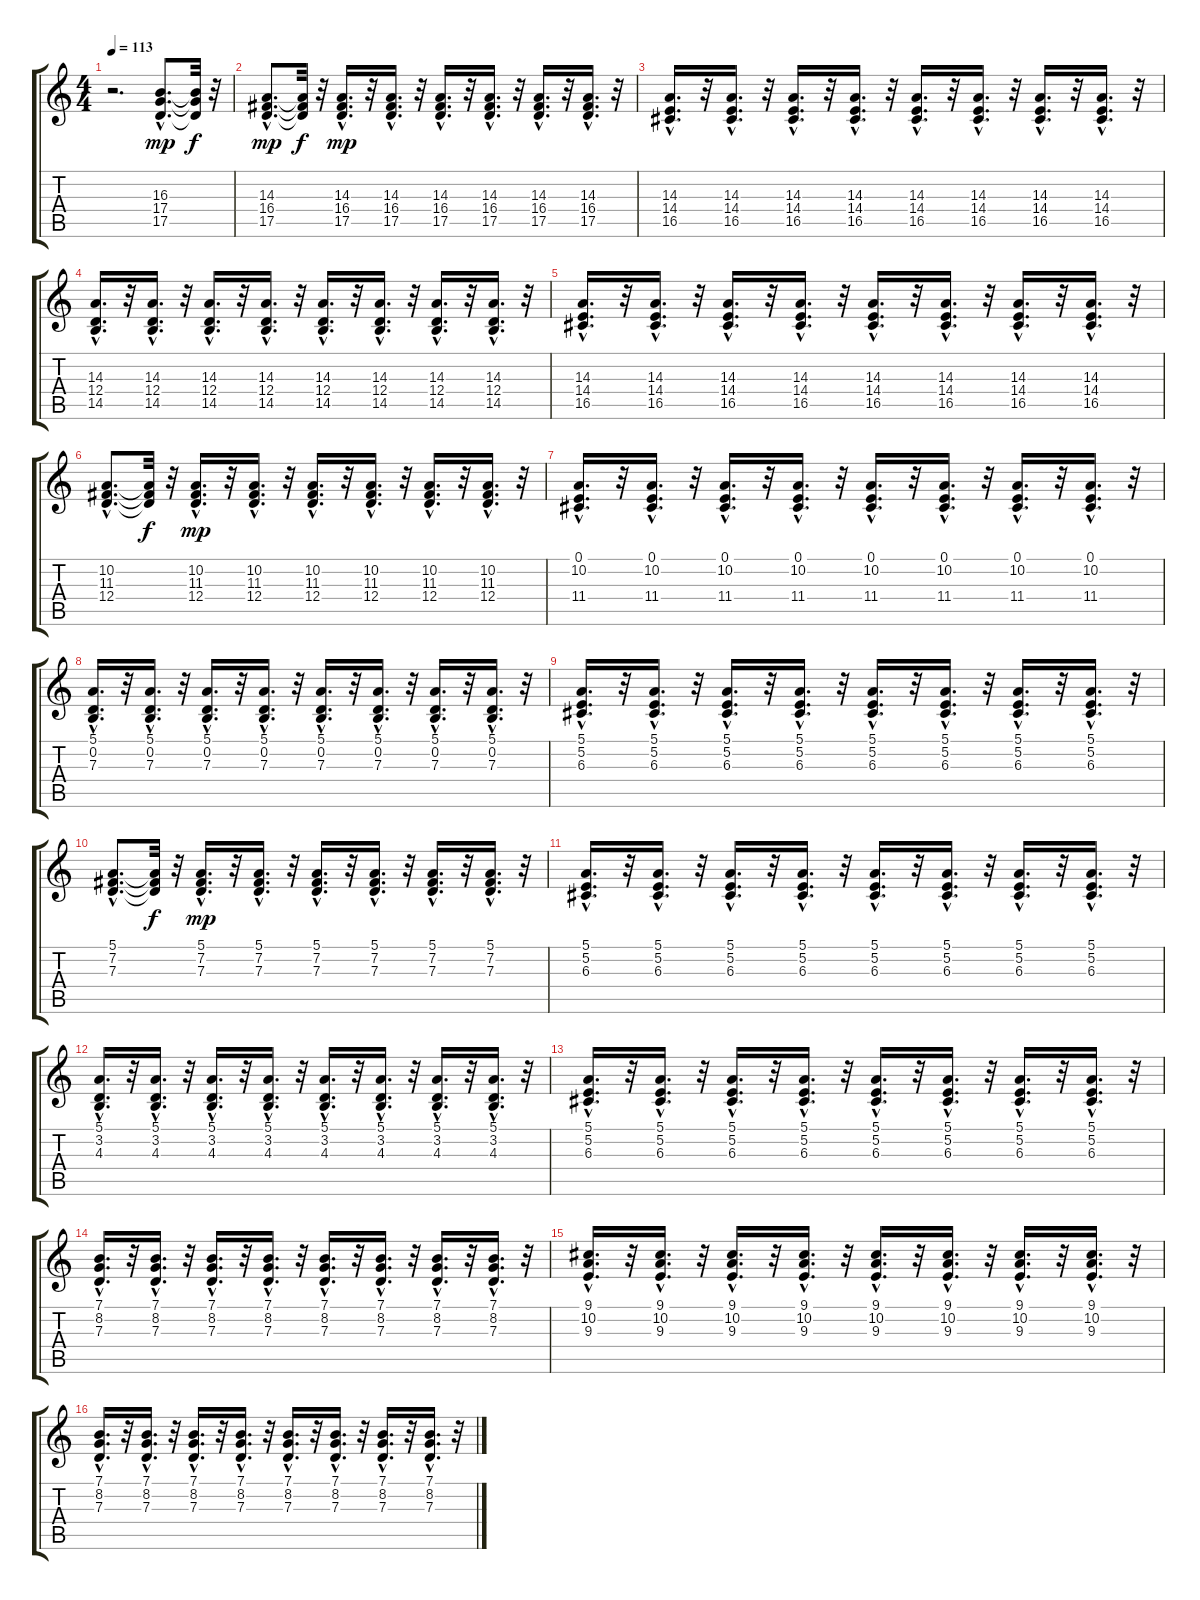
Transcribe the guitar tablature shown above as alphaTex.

\track "" {instrument brightacousticpiano}
\staff {score tabs}
\tuning (E4 B3 G3 D3 A2 E2) {hide}
\ts (4 4)
\tempo 113
\clef g2
\ks c
r.2{d dy f} (16.3{hac} 17.4{hac} 17.5{hac}).8{d dy mp} (16.3{t} 17.4{t} 17.5{t}).32{dy f} r.32 |
(14.3{hac} 16.4{hac} 17.5{hac}).8{d dy mp} (14.3{t} 16.4{t} 17.5{t}).32{dy f} r.32 (14.3{hac} 16.4{hac} 17.5{hac}).16{d dy mp} r.32 (14.3{hac} 16.4{hac} 17.5{hac}).16{d} r.32 (14.3{hac} 16.4{hac} 17.5{hac}).16{d} r.32 (14.3{hac} 16.4{hac} 17.5{hac}).16{d} r.32 (14.3{hac} 16.4{hac} 17.5{hac}).16{d} r.32 (14.3{hac} 16.4{hac} 17.5{hac}).16{d} r.32 |
(14.3{hac} 14.4{hac} 16.5{hac}).16{d} r.32 (14.3{hac} 14.4{hac} 16.5{hac}).16{d} r.32 (14.3{hac} 14.4{hac} 16.5{hac}).16{d} r.32 (14.3{hac} 14.4{hac} 16.5{hac}).16{d} r.32 (14.3{hac} 14.4{hac} 16.5{hac}).16{d} r.32 (14.3{hac} 14.4{hac} 16.5{hac}).16{d} r.32 (14.3{hac} 14.4{hac} 16.5{hac}).16{d} r.32 (14.3{hac} 14.4{hac} 16.5{hac}).16{d} r.32 |
(14.3{hac} 12.4{hac} 14.5{hac}).16{d} r.32 (14.3{hac} 12.4{hac} 14.5{hac}).16{d} r.32 (14.3{hac} 12.4{hac} 14.5{hac}).16{d} r.32 (14.3{hac} 12.4{hac} 14.5{hac}).16{d} r.32 (14.3{hac} 12.4{hac} 14.5{hac}).16{d} r.32 (14.3{hac} 12.4{hac} 14.5{hac}).16{d} r.32 (14.3{hac} 12.4{hac} 14.5{hac}).16{d} r.32 (14.3{hac} 12.4{hac} 14.5{hac}).16{d} r.32 |
(14.3{hac} 14.4{hac} 16.5{hac}).16{d} r.32 (14.3{hac} 14.4{hac} 16.5{hac}).16{d} r.32 (14.3{hac} 14.4{hac} 16.5{hac}).16{d} r.32 (14.3{hac} 14.4{hac} 16.5{hac}).16{d} r.32 (14.3{hac} 14.4{hac} 16.5{hac}).16{d} r.32 (14.3{hac} 14.4{hac} 16.5{hac}).16{d} r.32 (14.3{hac} 14.4{hac} 16.5{hac}).16{d} r.32 (14.3{hac} 14.4{hac} 16.5{hac}).16{d} r.32 |
(10.2{hac} 11.3{hac} 12.4{hac}).8{d} (10.2{t} 11.3{t} 12.4{t}).32{dy f} r.32 (10.2{hac} 11.3{hac} 12.4{hac}).16{d dy mp} r.32 (10.2{hac} 11.3{hac} 12.4{hac}).16{d} r.32 (10.2{hac} 11.3{hac} 12.4{hac}).16{d} r.32 (10.2{hac} 11.3{hac} 12.4{hac}).16{d} r.32 (10.2{hac} 11.3{hac} 12.4{hac}).16{d} r.32 (10.2{hac} 11.3{hac} 12.4{hac}).16{d} r.32 |
(0.1{hac} 10.2{hac} 11.4{hac}).16{d} r.32 (0.1{hac} 10.2{hac} 11.4{hac}).16{d} r.32 (0.1{hac} 10.2{hac} 11.4{hac}).16{d} r.32 (0.1{hac} 10.2{hac} 11.4{hac}).16{d} r.32 (0.1{hac} 10.2{hac} 11.4{hac}).16{d} r.32 (0.1{hac} 10.2{hac} 11.4{hac}).16{d} r.32 (0.1{hac} 10.2{hac} 11.4{hac}).16{d} r.32 (0.1{hac} 10.2{hac} 11.4{hac}).16{d} r.32 |
(5.1{hac} 0.2{hac} 7.3{hac}).16{d} r.32 (5.1{hac} 0.2{hac} 7.3{hac}).16{d} r.32 (5.1{hac} 0.2{hac} 7.3{hac}).16{d} r.32 (5.1{hac} 0.2{hac} 7.3{hac}).16{d} r.32 (5.1{hac} 0.2{hac} 7.3{hac}).16{d} r.32 (5.1{hac} 0.2{hac} 7.3{hac}).16{d} r.32 (5.1{hac} 0.2{hac} 7.3{hac}).16{d} r.32 (5.1{hac} 0.2{hac} 7.3{hac}).16{d} r.32 |
(5.1{hac} 5.2{hac} 6.3{hac}).16{d} r.32 (5.1{hac} 5.2{hac} 6.3{hac}).16{d} r.32 (5.1{hac} 5.2{hac} 6.3{hac}).16{d} r.32 (5.1{hac} 5.2{hac} 6.3{hac}).16{d} r.32 (5.1{hac} 5.2{hac} 6.3{hac}).16{d} r.32 (5.1{hac} 5.2{hac} 6.3{hac}).16{d} r.32 (5.1{hac} 5.2{hac} 6.3{hac}).16{d} r.32 (5.1{hac} 5.2{hac} 6.3{hac}).16{d} r.32 |
(5.1{hac} 7.2{hac} 7.3{hac}).8{d} (5.1{t} 7.2{t} 7.3{t}).32{dy f} r.32 (5.1{hac} 7.2{hac} 7.3{hac}).16{d dy mp} r.32 (5.1{hac} 7.2{hac} 7.3{hac}).16{d} r.32 (5.1{hac} 7.2{hac} 7.3{hac}).16{d} r.32 (5.1{hac} 7.2{hac} 7.3{hac}).16{d} r.32 (5.1{hac} 7.2{hac} 7.3{hac}).16{d} r.32 (5.1{hac} 7.2{hac} 7.3{hac}).16{d} r.32 |
(5.1{hac} 5.2{hac} 6.3{hac}).16{d} r.32 (5.1{hac} 5.2{hac} 6.3{hac}).16{d} r.32 (5.1{hac} 5.2{hac} 6.3{hac}).16{d} r.32 (5.1{hac} 5.2{hac} 6.3{hac}).16{d} r.32 (5.1{hac} 5.2{hac} 6.3{hac}).16{d} r.32 (5.1{hac} 5.2{hac} 6.3{hac}).16{d} r.32 (5.1{hac} 5.2{hac} 6.3{hac}).16{d} r.32 (5.1{hac} 5.2{hac} 6.3{hac}).16{d} r.32 |
(5.1{hac} 3.2{hac} 4.3{hac}).16{d} r.32 (5.1{hac} 3.2{hac} 4.3{hac}).16{d} r.32 (5.1{hac} 3.2{hac} 4.3{hac}).16{d} r.32 (5.1{hac} 3.2{hac} 4.3{hac}).16{d} r.32 (5.1{hac} 3.2{hac} 4.3{hac}).16{d} r.32 (5.1{hac} 3.2{hac} 4.3{hac}).16{d} r.32 (5.1{hac} 3.2{hac} 4.3{hac}).16{d} r.32 (5.1{hac} 3.2{hac} 4.3{hac}).16{d} r.32 |
(5.1{hac} 5.2{hac} 6.3{hac}).16{d} r.32 (5.1{hac} 5.2{hac} 6.3{hac}).16{d} r.32 (5.1{hac} 5.2{hac} 6.3{hac}).16{d} r.32 (5.1{hac} 5.2{hac} 6.3{hac}).16{d} r.32 (5.1{hac} 5.2{hac} 6.3{hac}).16{d} r.32 (5.1{hac} 5.2{hac} 6.3{hac}).16{d} r.32 (5.1{hac} 5.2{hac} 6.3{hac}).16{d} r.32 (5.1{hac} 5.2{hac} 6.3{hac}).16{d} r.32 |
(7.1{hac} 8.2{hac} 7.3{hac}).16{d} r.32 (7.1{hac} 8.2{hac} 7.3{hac}).16{d} r.32 (7.1{hac} 8.2{hac} 7.3{hac}).16{d} r.32 (7.1{hac} 8.2{hac} 7.3{hac}).16{d} r.32 (7.1{hac} 8.2{hac} 7.3{hac}).16{d} r.32 (7.1{hac} 8.2{hac} 7.3{hac}).16{d} r.32 (7.1{hac} 8.2{hac} 7.3{hac}).16{d} r.32 (7.1{hac} 8.2{hac} 7.3{hac}).16{d} r.32 |
(9.1{hac} 10.2{hac} 9.3{hac}).16{d} r.32 (9.1{hac} 10.2{hac} 9.3{hac}).16{d} r.32 (9.1{hac} 10.2{hac} 9.3{hac}).16{d} r.32 (9.1{hac} 10.2{hac} 9.3{hac}).16{d} r.32 (9.1{hac} 10.2{hac} 9.3{hac}).16{d} r.32 (9.1{hac} 10.2{hac} 9.3{hac}).16{d} r.32 (9.1{hac} 10.2{hac} 9.3{hac}).16{d} r.32 (9.1{hac} 10.2{hac} 9.3{hac}).16{d} r.32 |
(7.1{hac} 8.2{hac} 7.3{hac}).16{d} r.32 (7.1{hac} 8.2{hac} 7.3{hac}).16{d} r.32 (7.1{hac} 8.2{hac} 7.3{hac}).16{d} r.32 (7.1{hac} 8.2{hac} 7.3{hac}).16{d} r.32 (7.1{hac} 8.2{hac} 7.3{hac}).16{d} r.32 (7.1{hac} 8.2{hac} 7.3{hac}).16{d} r.32 (7.1{hac} 8.2{hac} 7.3{hac}).16{d} r.32 (7.1{hac} 8.2{hac} 7.3{hac}).16{d} r.32
